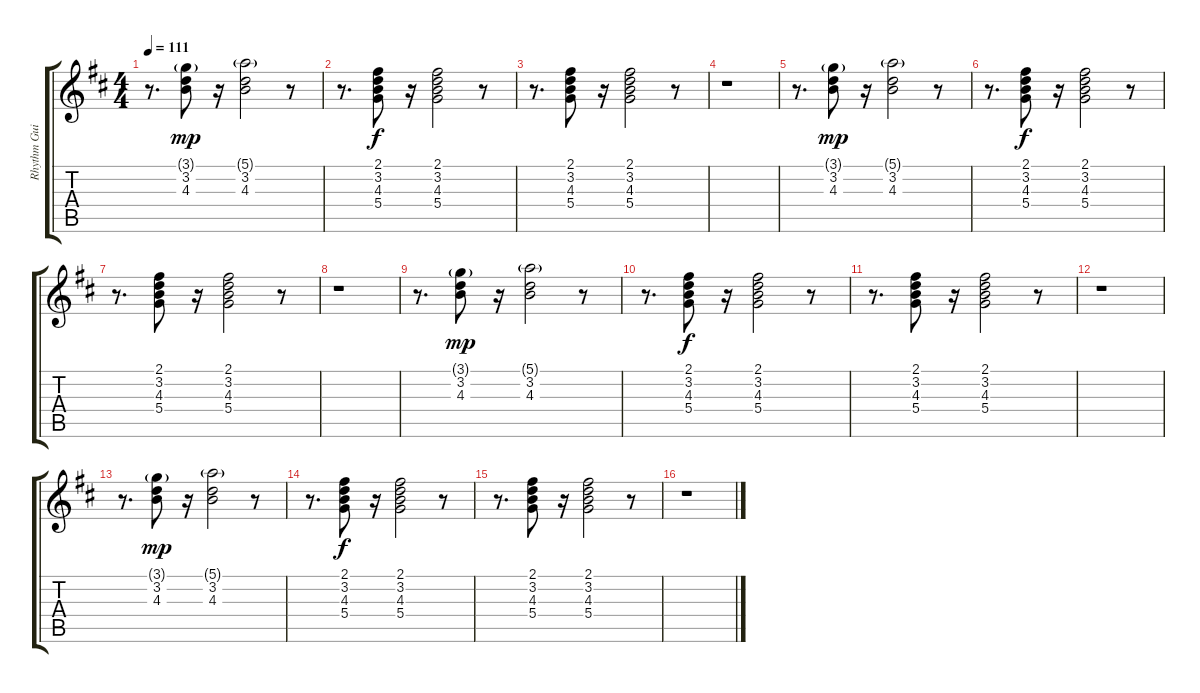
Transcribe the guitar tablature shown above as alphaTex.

\track ("Rhythm Guitar" "Rhythm Gui") {instrument electricguitarclean}
\staff {score tabs}
\tuning (E4 B3 G3 D3 A2 E2) {hide}
\ts (4 4)
\tempo 111
\clef g2
\ks d
r.8{d dy f} (3.1{g} 3.2 4.3).8{dy mp} r.16 (5.1{g} 3.2 4.3).2 r.8 |
r.8{d} (2.1 3.2 4.3 5.4).8{dy f} r.16 (2.1 3.2 4.3 5.4).2 r.8 |
r.8{d} (2.1 3.2 4.3 5.4).8 r.16 (2.1 3.2 4.3 5.4).2 r.8 |
r.1 |
r.8{d} (3.1{g} 3.2 4.3).8{dy mp} r.16 (5.1{g} 3.2 4.3).2 r.8 |
r.8{d} (2.1 3.2 4.3 5.4).8{dy f} r.16 (2.1 3.2 4.3 5.4).2 r.8 |
r.8{d} (2.1 3.2 4.3 5.4).8 r.16 (2.1 3.2 4.3 5.4).2 r.8 |
r.1 |
r.8{d} (3.1{g} 3.2 4.3).8{dy mp} r.16 (5.1{g} 3.2 4.3).2 r.8 |
r.8{d} (2.1 3.2 4.3 5.4).8{dy f} r.16 (2.1 3.2 4.3 5.4).2 r.8 |
r.8{d} (2.1 3.2 4.3 5.4).8 r.16 (2.1 3.2 4.3 5.4).2 r.8 |
r.1 |
r.8{d} (3.1{g} 3.2 4.3).8{dy mp} r.16 (5.1{g} 3.2 4.3).2 r.8 |
r.8{d} (2.1 3.2 4.3 5.4).8{dy f} r.16 (2.1 3.2 4.3 5.4).2 r.8 |
r.8{d} (2.1 3.2 4.3 5.4).8 r.16 (2.1 3.2 4.3 5.4).2 r.8 |
r.1
